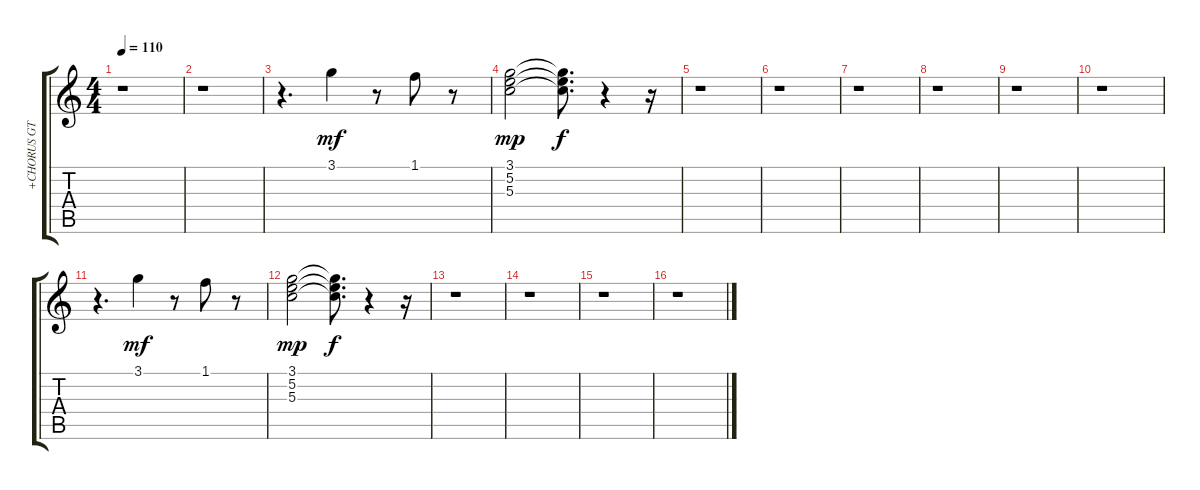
\track ("+CHORUS GT" "+CHORUS GT") {instrument electricguitarclean}
\staff {score tabs}
\tuning (E4 B3 G3 D3 A2 E2) {hide}
\ts (4 4)
\tempo 110
\clef g2
\ks c
r.1{dy mf} |
r.1 |
r.4{d} 3.1.4 r.8 1.1.8 r.8 |
(3.1 5.2 5.3).2{dy mp} (3.1{t} 5.2{t} 5.3{t}).8{d dy f} r.4 r.16 |
r.1 |
r.1 |
r.1 |
r.1 |
r.1 |
r.1 |
r.4{d} 3.1.4{dy mf} r.8 1.1.8 r.8 |
(3.1 5.2 5.3).2{dy mp} (3.1{t} 5.2{t} 5.3{t}).8{d dy f} r.4 r.16 |
r.1 |
r.1 |
r.1 |
r.1
